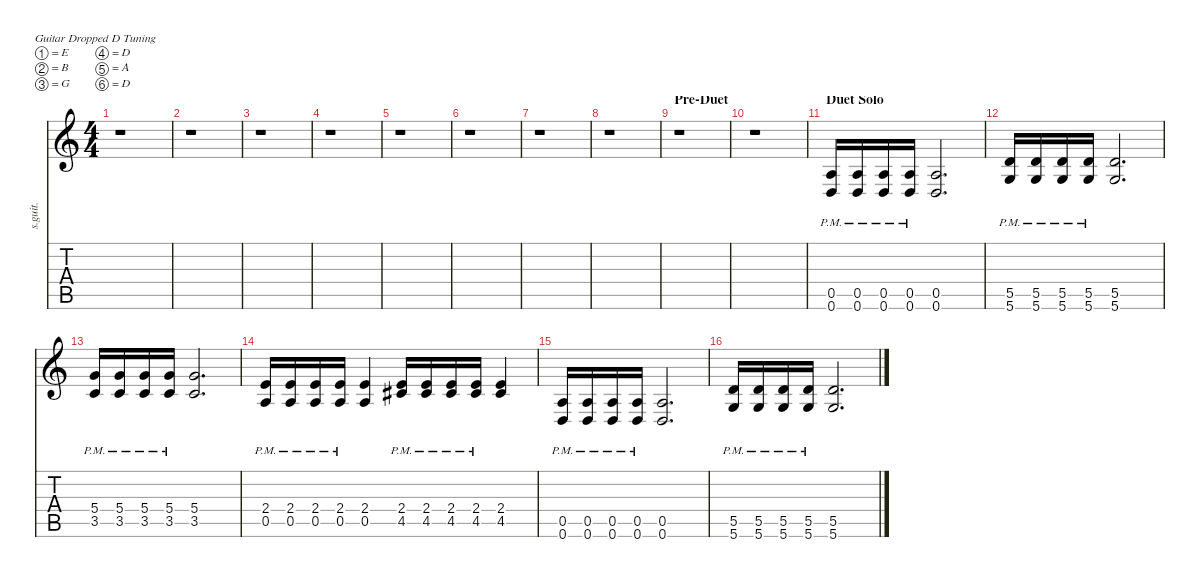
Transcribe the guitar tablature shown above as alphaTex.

\defaultSystemsLayout 4
\hideDynamics
\bracketExtendMode nobrackets
\track ("Harmonies/Fills I" "s.guit.") {instrument distortionguitar}
\staff {score tabs}
\tuning (E4 B3 G3 D3 A2 D2)
\ts (4 4)
\tempo (125 hide)
\clef g2
\ks c
r.1{dy f} |
r.1 |
r.1 |
r.1 |
r.1 |
r.1 |
r.1 |
r.1 |
\section ("" "Pre-Duet")
r.1 |
r.1 |
\section ("" "Duet Solo")
(0.5{pm} 0.6{pm}).16{lyrics (0 "") lyrics (1 "") lyrics (2 "") lyrics (3 "") lyrics (4 "")} (0.5{pm} 0.6{pm}).16{lyrics (0 "") lyrics (1 "") lyrics (2 "") lyrics (3 "") lyrics (4 "")} (0.5{pm} 0.6{pm}).16{lyrics (0 "") lyrics (1 "") lyrics (2 "") lyrics (3 "") lyrics (4 "")} (0.5{pm} 0.6{pm}).16{lyrics (0 "") lyrics (1 "") lyrics (2 "") lyrics (3 "") lyrics (4 "")} (0.5 0.6).2{d lyrics (0 "") lyrics (1 "") lyrics (2 "") lyrics (3 "") lyrics (4 "")} |
(5.5{pm} 5.6{pm}).16{lyrics (0 "") lyrics (1 "") lyrics (2 "") lyrics (3 "") lyrics (4 "")} (5.5{pm} 5.6{pm}).16{lyrics (0 "") lyrics (1 "") lyrics (2 "") lyrics (3 "") lyrics (4 "")} (5.5{pm} 5.6{pm}).16{lyrics (0 "") lyrics (1 "") lyrics (2 "") lyrics (3 "") lyrics (4 "")} (5.5{pm} 5.6{pm}).16{lyrics (0 "") lyrics (1 "") lyrics (2 "") lyrics (3 "") lyrics (4 "")} (5.5 5.6).2{d lyrics (0 "") lyrics (1 "") lyrics (2 "") lyrics (3 "") lyrics (4 "")} |
(5.4{pm} 3.5{pm}).16{lyrics (0 "") lyrics (1 "") lyrics (2 "") lyrics (3 "") lyrics (4 "")} (5.4{pm} 3.5{pm}).16{lyrics (0 "") lyrics (1 "") lyrics (2 "") lyrics (3 "") lyrics (4 "")} (5.4{pm} 3.5{pm}).16{lyrics (0 "") lyrics (1 "") lyrics (2 "") lyrics (3 "") lyrics (4 "")} (5.4{pm} 3.5{pm}).16{lyrics (0 "") lyrics (1 "") lyrics (2 "") lyrics (3 "") lyrics (4 "")} (5.4 3.5).2{d lyrics (0 "") lyrics (1 "") lyrics (2 "") lyrics (3 "") lyrics (4 "")} |
(2.4{pm} 0.5{pm}).16{lyrics (0 "") lyrics (1 "") lyrics (2 "") lyrics (3 "") lyrics (4 "")} (2.4{pm} 0.5{pm}).16{lyrics (0 "") lyrics (1 "") lyrics (2 "") lyrics (3 "") lyrics (4 "")} (2.4{pm} 0.5{pm}).16{lyrics (0 "") lyrics (1 "") lyrics (2 "") lyrics (3 "") lyrics (4 "")} (2.4{pm} 0.5{pm}).16{lyrics (0 "") lyrics (1 "") lyrics (2 "") lyrics (3 "") lyrics (4 "")} (2.4 0.5).4{lyrics (0 "") lyrics (1 "") lyrics (2 "") lyrics (3 "") lyrics (4 "")} (2.4{pm} 4.5{pm acc #}).16{lyrics (0 "") lyrics (1 "") lyrics (2 "") lyrics (3 "") lyrics (4 "")} (2.4{pm} 4.5{pm acc #}).16{lyrics (0 "") lyrics (1 "") lyrics (2 "") lyrics (3 "") lyrics (4 "")} (2.4{pm} 4.5{pm acc #}).16{lyrics (0 "") lyrics (1 "") lyrics (2 "") lyrics (3 "") lyrics (4 "")} (2.4{pm} 4.5{pm acc #}).16{lyrics (0 "") lyrics (1 "") lyrics (2 "") lyrics (3 "") lyrics (4 "")} (2.4 4.5{acc #}).4{lyrics (0 "") lyrics (1 "") lyrics (2 "") lyrics (3 "") lyrics (4 "")} |
(0.5{pm} 0.6{pm}).16{lyrics (0 "") lyrics (1 "") lyrics (2 "") lyrics (3 "") lyrics (4 "")} (0.5{pm} 0.6{pm}).16{lyrics (0 "") lyrics (1 "") lyrics (2 "") lyrics (3 "") lyrics (4 "")} (0.5{pm} 0.6{pm}).16{lyrics (0 "") lyrics (1 "") lyrics (2 "") lyrics (3 "") lyrics (4 "")} (0.5{pm} 0.6{pm}).16{lyrics (0 "") lyrics (1 "") lyrics (2 "") lyrics (3 "") lyrics (4 "")} (0.5 0.6).2{d lyrics (0 "") lyrics (1 "") lyrics (2 "") lyrics (3 "") lyrics (4 "")} |
(5.5{pm} 5.6{pm}).16{lyrics (0 "") lyrics (1 "") lyrics (2 "") lyrics (3 "") lyrics (4 "")} (5.5{pm} 5.6{pm}).16{lyrics (0 "") lyrics (1 "") lyrics (2 "") lyrics (3 "") lyrics (4 "")} (5.5{pm} 5.6{pm}).16{lyrics (0 "") lyrics (1 "") lyrics (2 "") lyrics (3 "") lyrics (4 "")} (5.5{pm} 5.6{pm}).16{lyrics (0 "") lyrics (1 "") lyrics (2 "") lyrics (3 "") lyrics (4 "")} (5.5 5.6).2{d lyrics (0 "") lyrics (1 "") lyrics (2 "") lyrics (3 "") lyrics (4 "")}
